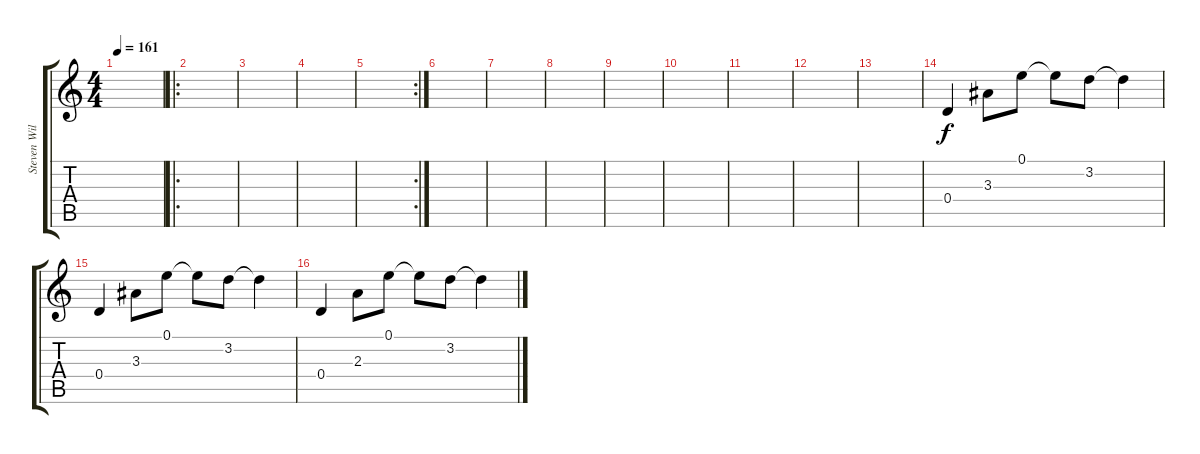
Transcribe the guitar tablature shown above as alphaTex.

\track ("Steven Wilson (Guitar 2)" "Steven Wil") {instrument electricguitarclean}
\staff {score tabs}
\tuning (E4 B3 G3 D3 A2 D2) {hide}
\ts (4 4)
\tempo 161
\clef g2
\ks c
|
\ro
|
|
|
\rc 2
|
|
|
|
|
|
|
|
|
0.4.4{volume 16 balance 16} 3.3.8 0.1.8 0.1{t}.8 3.2.8 3.2{t}.4 |
0.4.4 3.3.8 0.1.8 0.1{t}.8 3.2.8 3.2{t}.4 |
0.4.4 2.3.8 0.1.8 0.1{t}.8 3.2.8 3.2{t}.4
